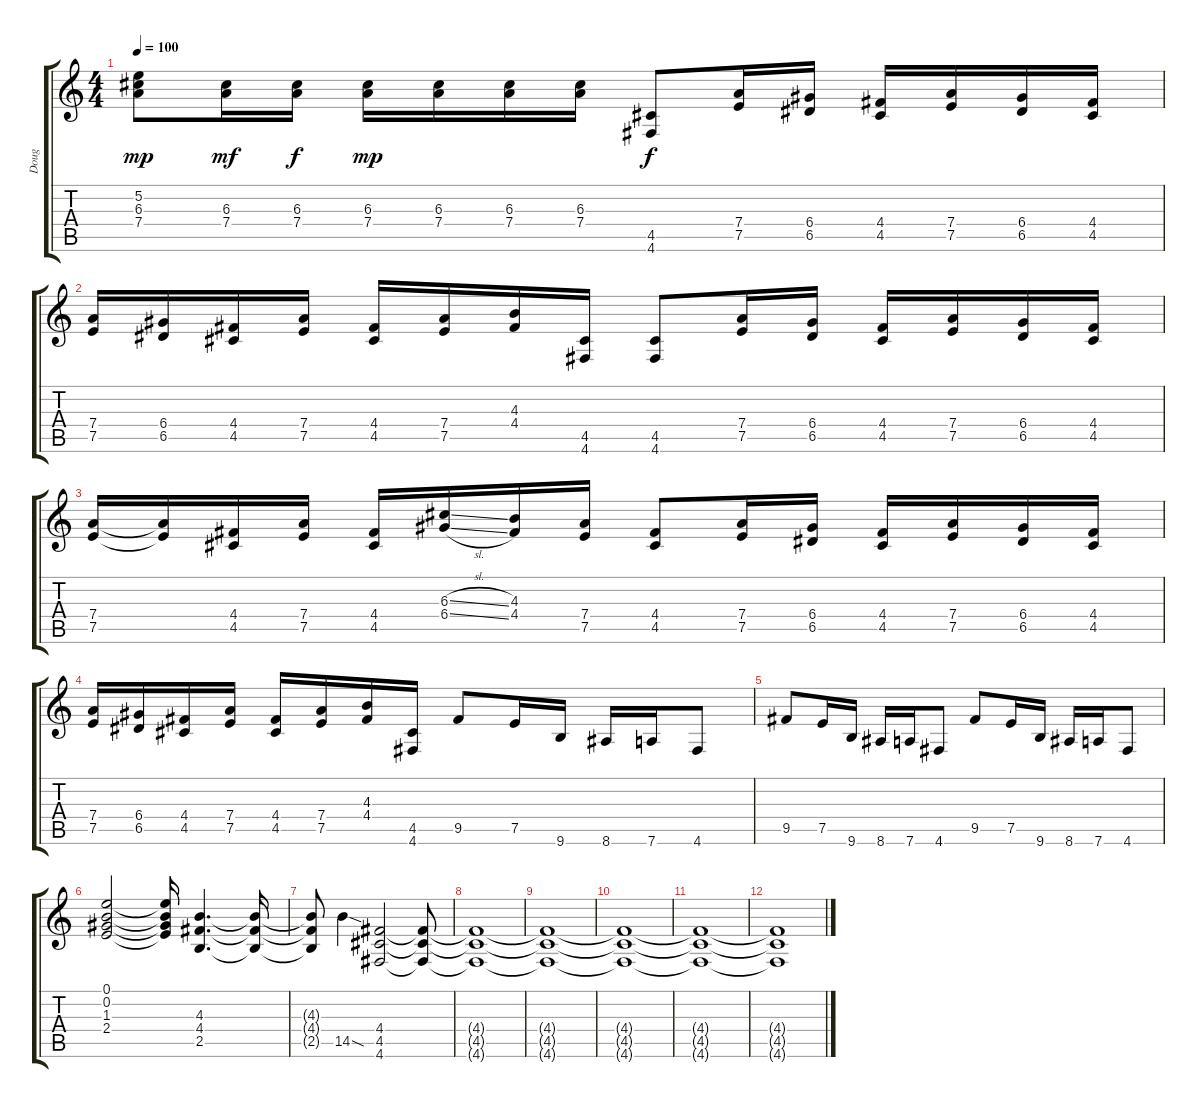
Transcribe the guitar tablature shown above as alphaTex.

\track ("Doug" "Doug") {instrument overdrivenguitar}
\staff {score tabs}
\tuning (E4 B3 G3 D3 A2 D2) {hide}
\ts (4 4)
\tempo 100
\clef g2
\ks c
(5.2 6.3 7.4).8{dy mp} (6.3 7.4).16{dy mf} (6.3 7.4).16{dy f} (6.3 7.4).16{dy mp} (6.3 7.4).16 (6.3 7.4).16 (6.3 7.4).16 (4.5 4.6).8{dy f} (7.4 7.5).16 (6.4 6.5).16 (4.4 4.5).16 (7.4 7.5).16 (6.4 6.5).16 (4.4 4.5).16 |
(7.4 7.5).16 (6.4 6.5).16 (4.4 4.5).16 (7.4 7.5).16 (4.4 4.5).16 (7.4 7.5).16 (4.3 4.4).16 (4.5 4.6).16 (4.5 4.6).8 (7.4 7.5).16 (6.4 6.5).16 (4.4 4.5).16 (7.4 7.5).16 (6.4 6.5).16 (4.4 4.5).16 |
(7.4 7.5).16 (7.4{t} 7.5{t}).16 (4.4 4.5).16 (7.4 7.5).16 (4.4 4.5).16 (6.3{sl} 6.4{sl}).16 (4.3 4.4).16 (7.4 7.5).16 (4.4 4.5).8 (7.4 7.5).16 (6.4 6.5).16 (4.4 4.5).16 (7.4 7.5).16 (6.4 6.5).16 (4.4 4.5).16 |
(7.4 7.5).16 (6.4 6.5).16 (4.4 4.5).16 (7.4 7.5).16 (4.4 4.5).16 (7.4 7.5).16 (4.3 4.4).16 (4.5 4.6).16 9.5.8 7.5.16 9.6.16 8.6.16 7.6.16 4.6.8 |
9.5.8 7.5.16 9.6.16 8.6.16 7.6.16 4.6.8 9.5.8 7.5.16 9.6.16 8.6.16 7.6.16 4.6.8 |
(0.1 0.2 1.3 2.4).2 (0.1{t} 0.2{t} 1.3{t} 2.4{t}).16 (4.3 4.4 2.5).4{d} (4.3{t} 4.4{t} 2.5{t}).16 |
(4.3{t} 4.4{t} 2.5{t}).8 14.5{sod}.4 (4.4 4.5 4.6).2 (4.4{t} 4.5{t} 4.6{t}).8 |
(4.4{t} 4.5{t} 4.6{t}).1 |
(4.4{t} 4.5{t} 4.6{t}).1 |
(4.4{t} 4.5{t} 4.6{t}).1 |
(4.4{t} 4.5{t} 4.6{t}).1{volume 4} |
(4.4{t} 4.5{t} 4.6{t}).1
